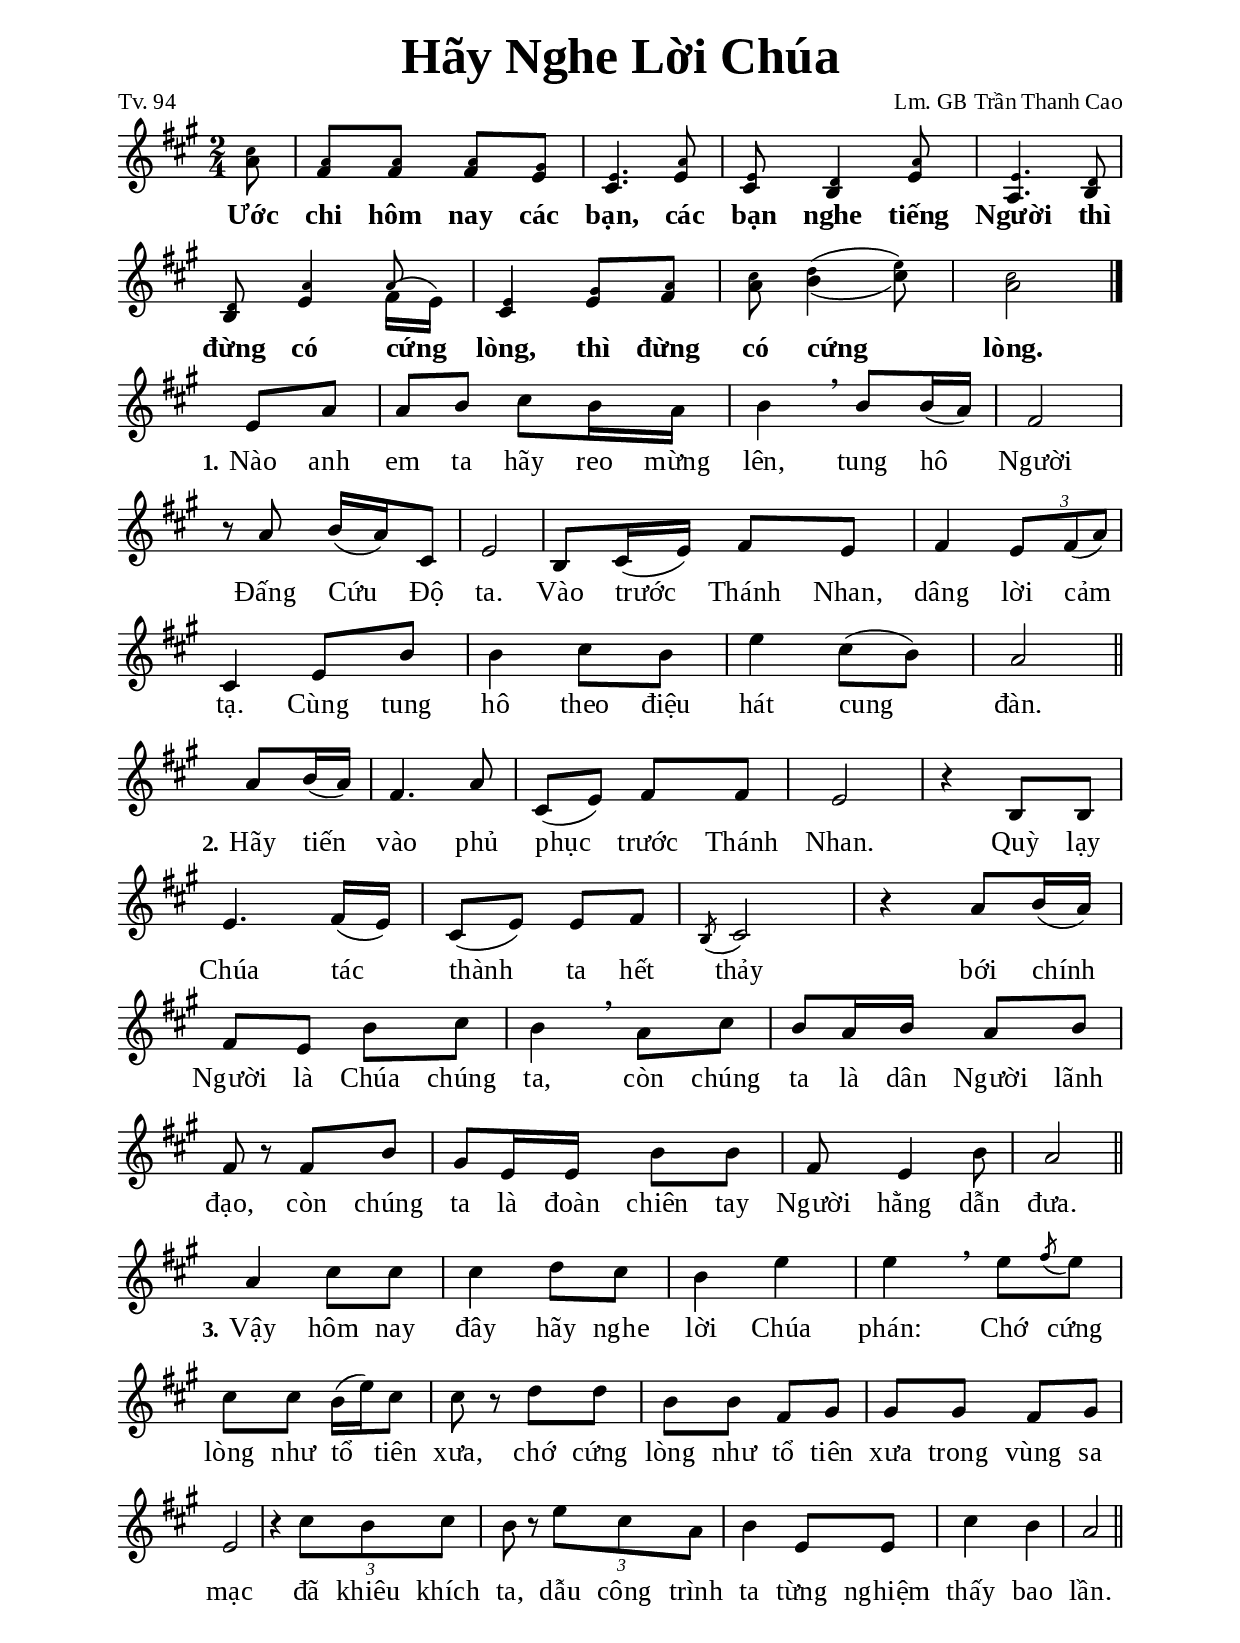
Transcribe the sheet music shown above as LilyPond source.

% Cài đặt chung
\version "2.22.1"
\include "english.ly"

\header {
  title = \markup { \fontsize #3 "Hãy Nghe Lời Chúa" }
  poet = "Tv. 94"
  composer = "Lm. GB Trần Thanh Cao"
  %arranger = " "
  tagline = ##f
}

% Nhạc điệp khúc
nhacDiepKhucSop = \relative c'' {
  \partial 8 a8 |
  fs fs fs e |
  cs4. e8 |
  cs b4 e8 |
  a,4. b8 |
  b e4 fs16 ^(e) |
  cs4 e8 fs |
  a b4 _(cs8) |
  a2 \bar "|."
}

nhacDiepKhucBas = \relative c'' {
  \partial 8 cs8 |
  a a a gs |
  e4. a8 |
  e d4 a'8 |
  e4. d8 |
  d a'4 a8 |
  e4 gs8 a |
  cs8 d4 ^(e8) |
  cs2
}

% Nhạc phiên khúc
nhacPhienKhucMot = \relative c' {
  \partial 4 e8 a |
  a b cs b16 a |
  b4 \breathe b8 b16 (a) |
  fs2 |
  r8 a b16 (a) cs,8 |
  e2 |
  b8 cs16 (e) fs8 e |
  fs4 \tuplet 3/2 { e8 fs (a) } |
  cs,4 e8 b' |
  b4 cs8 b |
  e4 cs8 (b) |
  a2 \bar "||"
}

nhacPhienKhucHai = \relative c'' {
  \partial 4 a8 b16 (a) |
  fs4. a8 |
  cs,8 (e) fs fs |
  e2 |
  r4 b8 b |
  e4. fs16 (e) |
  cs8 (e) e fs |
  \acciaccatura b,8 cs2 |
  r4 a'8 b16 (a) |
  fs8 e b' cs |
  b4 \breathe a8 cs |
  b a16 b a8 b |
  fs r fs b |
  gs e16 e b'8 b |
  fs e4 b'8 |
  a2 \bar "||"
}

nhacPhienKhucBa = \relative c'' {
  a4 cs8 cs |
  cs4 d8 cs |
  b4 e |
  e \breathe e8 \acciaccatura fs e |
  cs cs b16 (e) cs8 |
  cs r d d |
  b b fs gs |
  gs gs fs gs |
  e2 |
  r4 \tuplet 3/2 { cs'8 b cs } |
  b r \tuplet 3/2 { e cs a } |
  b4 e,8 e |
  cs'4 b |
  a2 \bar "||"
}

% Lời điệp khúc
loiDiepKhuc = \lyricmode {
  Ước chi hôm nay các bạn, các bạn nghe tiếng Người
  thì đừng có cứng lòng,
  thì đừng có cứng lòng.
}

% Lời phiên khúc
loiPhienKhucMot = \lyricmode {
  \set stanza = #"1."
  Nào anh em ta hãy reo mừng lên,
  tung hô Người Đấng Cứu Độ ta.
  Vào trước Thánh Nhan, dâng lời cảm tạ.
  Cùng tung hô theo điệu hát cung đàn.
}

loiPhienKhucHai = \lyricmode {
  \set stanza = #"2."
  Hãy tiến vào phủ phục trước Thánh Nhan.
  Quỳ lạy Chúa tác thành ta hết thảy
  bới chính Người là Chúa chúng ta,
  còn chúng ta là dân Người lãnh đạo,
  còn chúng ta là đoàn chiên tay Người hằng dẫn đưa.
}

loiPhienKhucBa = \lyricmode {
  \set stanza = #"3."
  Vậy hôm nay đây hãy nghe lời Chúa phán:
  Chớ cứng lòng như tổ tiên xưa,
  chớ cứng lòng như tổ tiên xưa trong vùng sa mạc
  đã khiêu khích ta, dẫu công trình ta
  từng nghiệm thấy bao lần.
}


% Dàn trang
\paper {
  #(set-paper-size "a4")
  top-margin = 10\mm
  bottom-margin = 10\mm
  left-margin = 20\mm
  right-margin = 20\mm
  indent = #0
  #(define fonts
    (make-pango-font-tree
      "Liberation Serif"
      "Liberation Serif"
      "Liberation Serif"
      (/ 20 20)))
  page-count = #1
  system-system-spacing = #'((basic-distance . 12))
  score-system-spacing = #'((basic-distance . 12))
}

% Thiết lập tông và nhịp
TongNhip = { \key a \major \time 2/4 }

% Đổi kích thước nốt cho bè phụ
notBePhu =
#(define-music-function (font-size music) (number? ly:music?)
   (for-some-music
     (lambda (m)
       (if (music-is-of-type? m 'rhythmic-event)
           (begin
             (set! (ly:music-property m 'tweaks)
                   (cons `(font-size . ,font-size)
                         (ly:music-property m 'tweaks)))
             #t)
           #f))
     music)
   music)

\score {
  \new ChoirStaff <<
    \new Staff = diepKhuc \with {
        \consists "Merge_rests_engraver"
        %\magnifyStaff #(magstep +1)
        printPartCombineTexts = ##f
      }
      <<
      \new Voice \TongNhip \partCombine 
        \notBePhu -3 { \nhacDiepKhucBas }
        \nhacDiepKhucSop
      \new NullVoice = nhacThamChieu \nhacDiepKhucSop
      \new Lyrics \lyricsto nhacThamChieu \loiDiepKhuc
      >>
  >>
  \layout {
    \override Lyrics.LyricText.font-series = #'bold
    \override Lyrics.LyricText.font-size = #+2
    \override Lyrics.LyricSpace.minimum-distance = #2.5
    \override Score.BarNumber.break-visibility = ##(#f #f #f)
    \override Score.SpacingSpanner.uniform-stretching = ##t
  }
}

\score {
  \new ChoirStaff <<
    \new Staff = phienKhuc \with {
        %\magnifyStaff #(magstep +1)
      }
      <<
      \new Voice = beSop {
        \key a \major \time 2/4 \nhacPhienKhucMot
      }
    >>
    \new Lyrics \lyricsto beSop \loiPhienKhucMot
  >>
  \layout {
    \override Staff.TimeSignature.transparent = ##t
    \override Lyrics.LyricText.font-size = #+2
    \override Lyrics.LyricSpace.minimum-distance = #3
    \override Score.BarNumber.break-visibility = ##(#f #f #f)
    \override Score.SpacingSpanner.uniform-stretching = ##t
  } 
}

\score {
  \new ChoirStaff <<
    \new Staff = phienKhuc \with {
        %\magnifyStaff #(magstep +1)
      }
      <<
      \new Voice = beSop {
        \key a \major \time 2/4 \nhacPhienKhucHai
      }
    >>
    \new Lyrics \lyricsto beSop \loiPhienKhucHai
  >>
  \layout {
    \override Staff.TimeSignature.transparent = ##t
    \override Lyrics.LyricText.font-size = #+2
    \override Lyrics.LyricSpace.minimum-distance = #2.5
    \override Score.BarNumber.break-visibility = ##(#f #f #f)
    \override Score.SpacingSpanner.uniform-stretching = ##t
  } 
}

\score {
  \new ChoirStaff <<
    \new Staff = phienKhuc \with {
        %\magnifyStaff #(magstep +1)
      }
      <<
      \new Voice = beSop {
        \key a \major \time 2/4 \nhacPhienKhucBa
      }
    >>
    \new Lyrics \lyricsto beSop \loiPhienKhucBa
  >>
  \layout {
    \override Staff.TimeSignature.transparent = ##t
    \override Lyrics.LyricText.font-size = #+2
    \override Lyrics.LyricSpace.minimum-distance = #1.5
    \override Score.BarNumber.break-visibility = ##(#f #f #f)
    \override Score.SpacingSpanner.uniform-stretching = ##t
  } 
}
